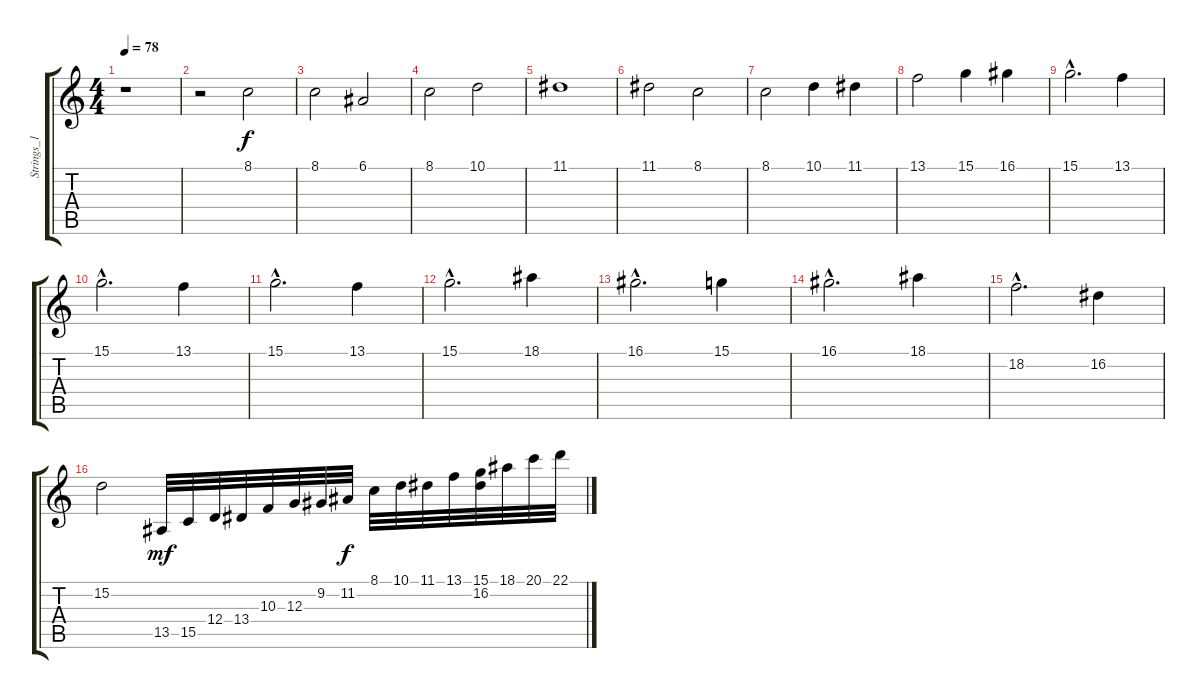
\track ("Strings_1" "Strings_1") {instrument stringensemble1}
\staff {score tabs}
\tuning (E4 B3 G3 D3 A2 E2) {hide}
\ts (4 4)
\tempo 78
\clef g2
\ks c
r.1{dy f} |
r.2 8.1.2 |
8.1.2 6.1.2 |
8.1.2 10.1.2 |
11.1.1 |
11.1.2 8.1.2 |
8.1.2 10.1.4 11.1.4 |
13.1.2 15.1.4 16.1.4 |
15.1{hac}.2{d} 13.1.4 |
15.1{hac}.2{d} 13.1.4 |
15.1{hac}.2{d} 13.1.4 |
15.1{hac}.2{d} 18.1.4 |
16.1{hac}.2{d} 15.1.4 |
16.1{hac}.2{d} 18.1.4 |
18.2{hac}.2{d} 16.2.4 |
15.2.2 13.5.32{dy mf} 15.5.32 12.4.32 13.4.32 10.3.32 12.3.32 9.2.32 11.2.32{dy f} 8.1.32 10.1.32 11.1.32 13.1.32 (15.1 16.2).32 18.1.32 20.1.32 22.1.32
